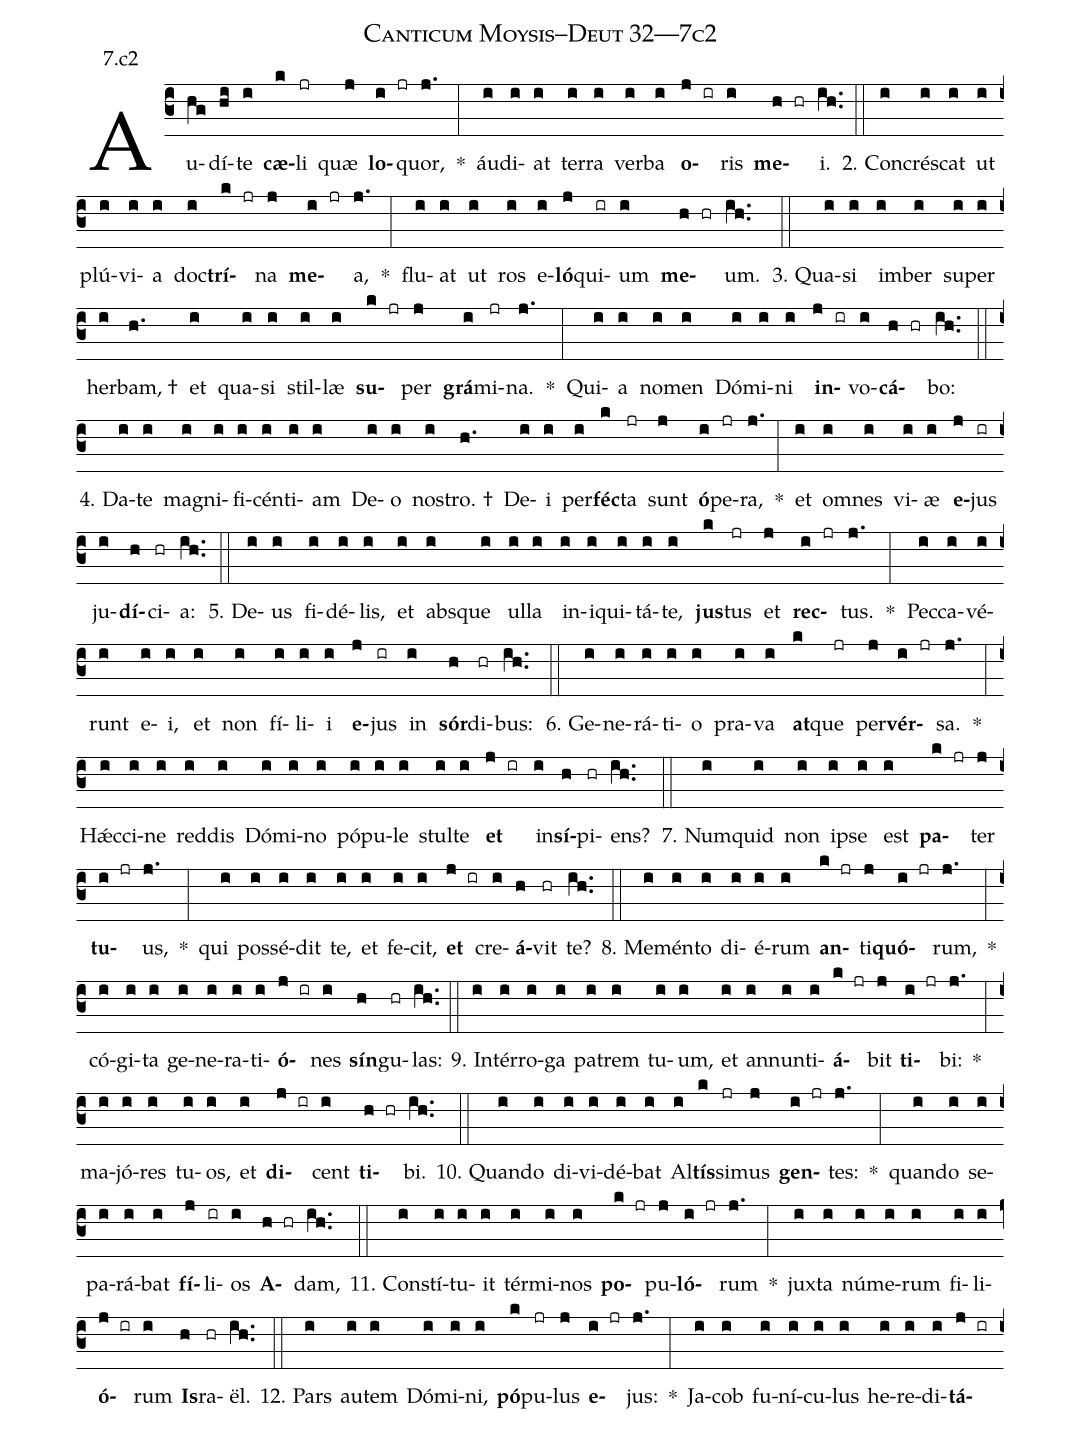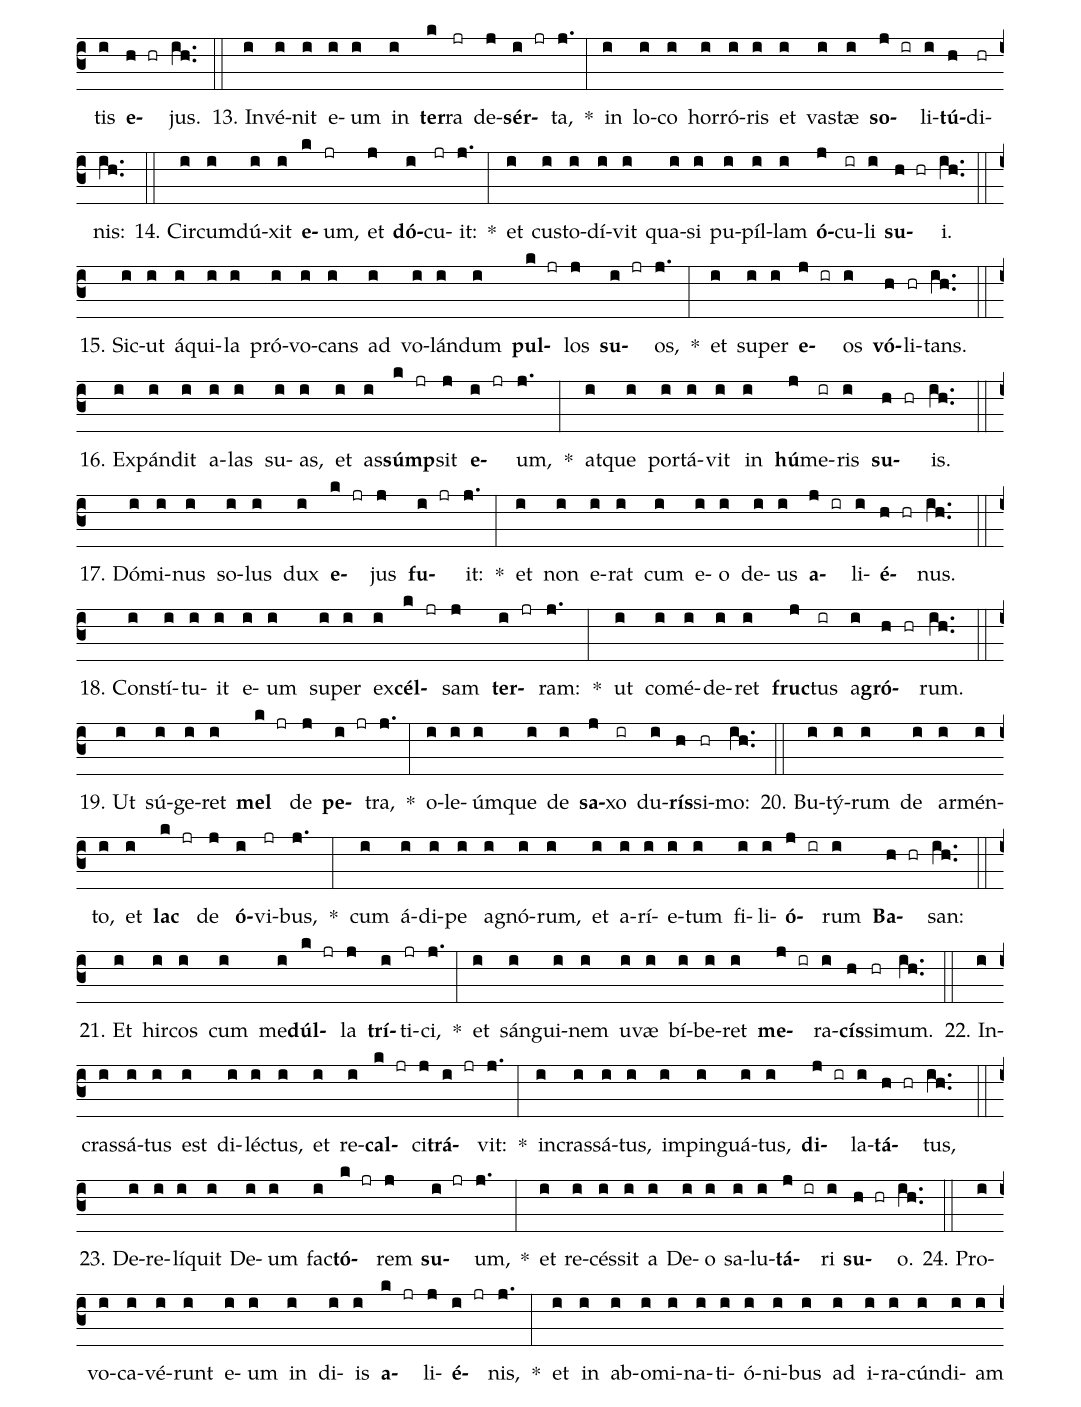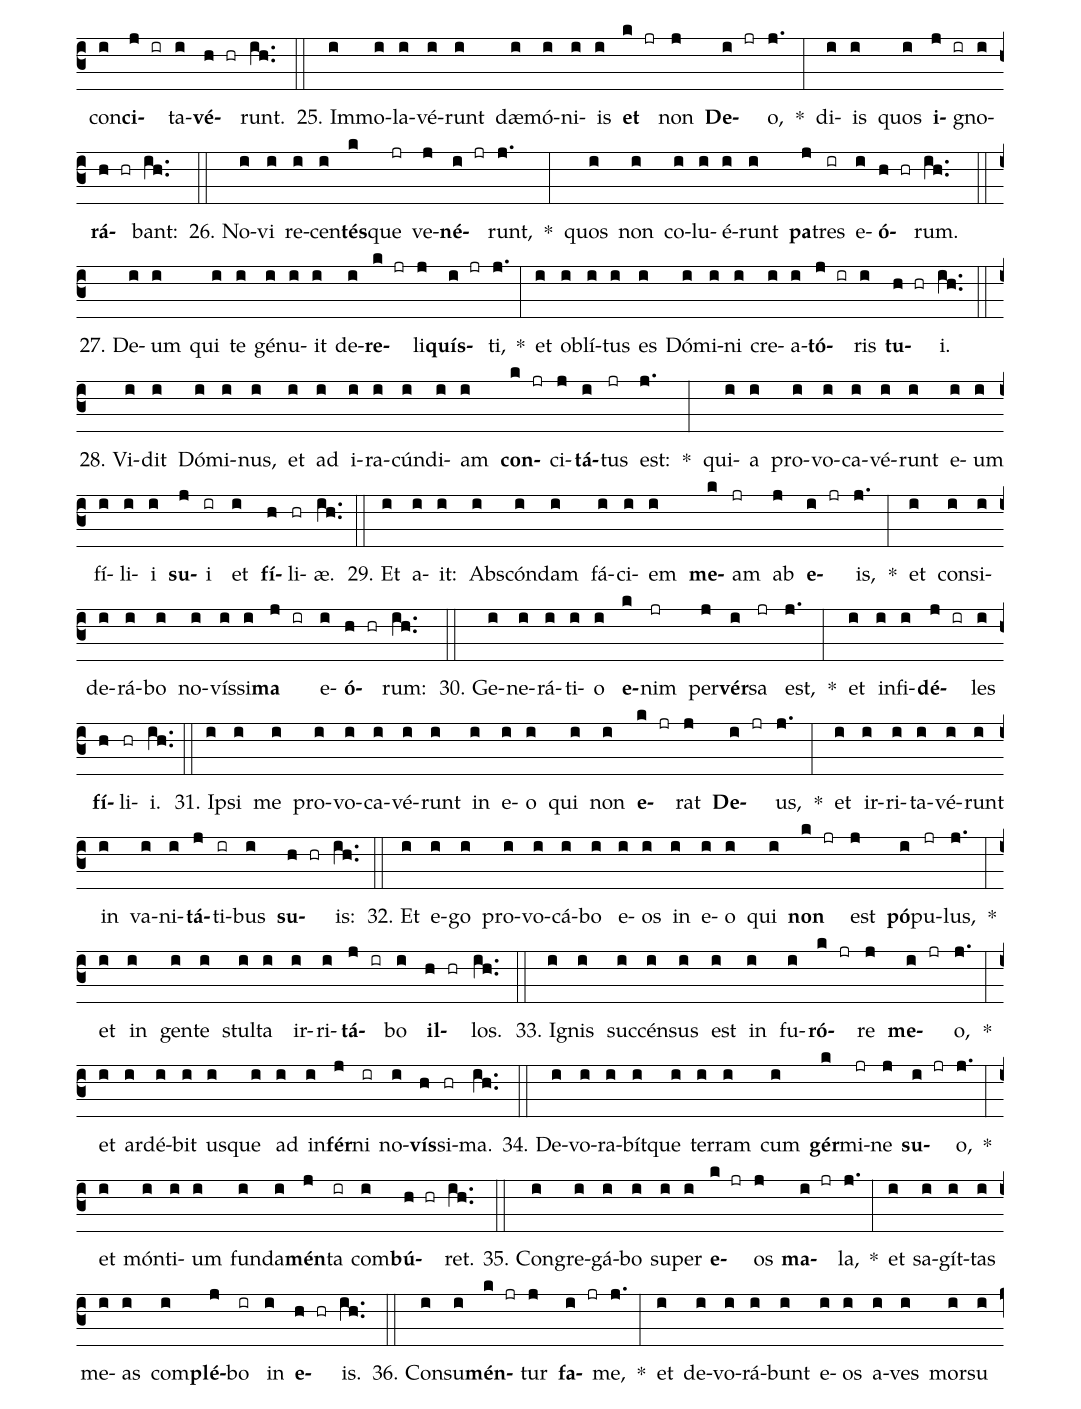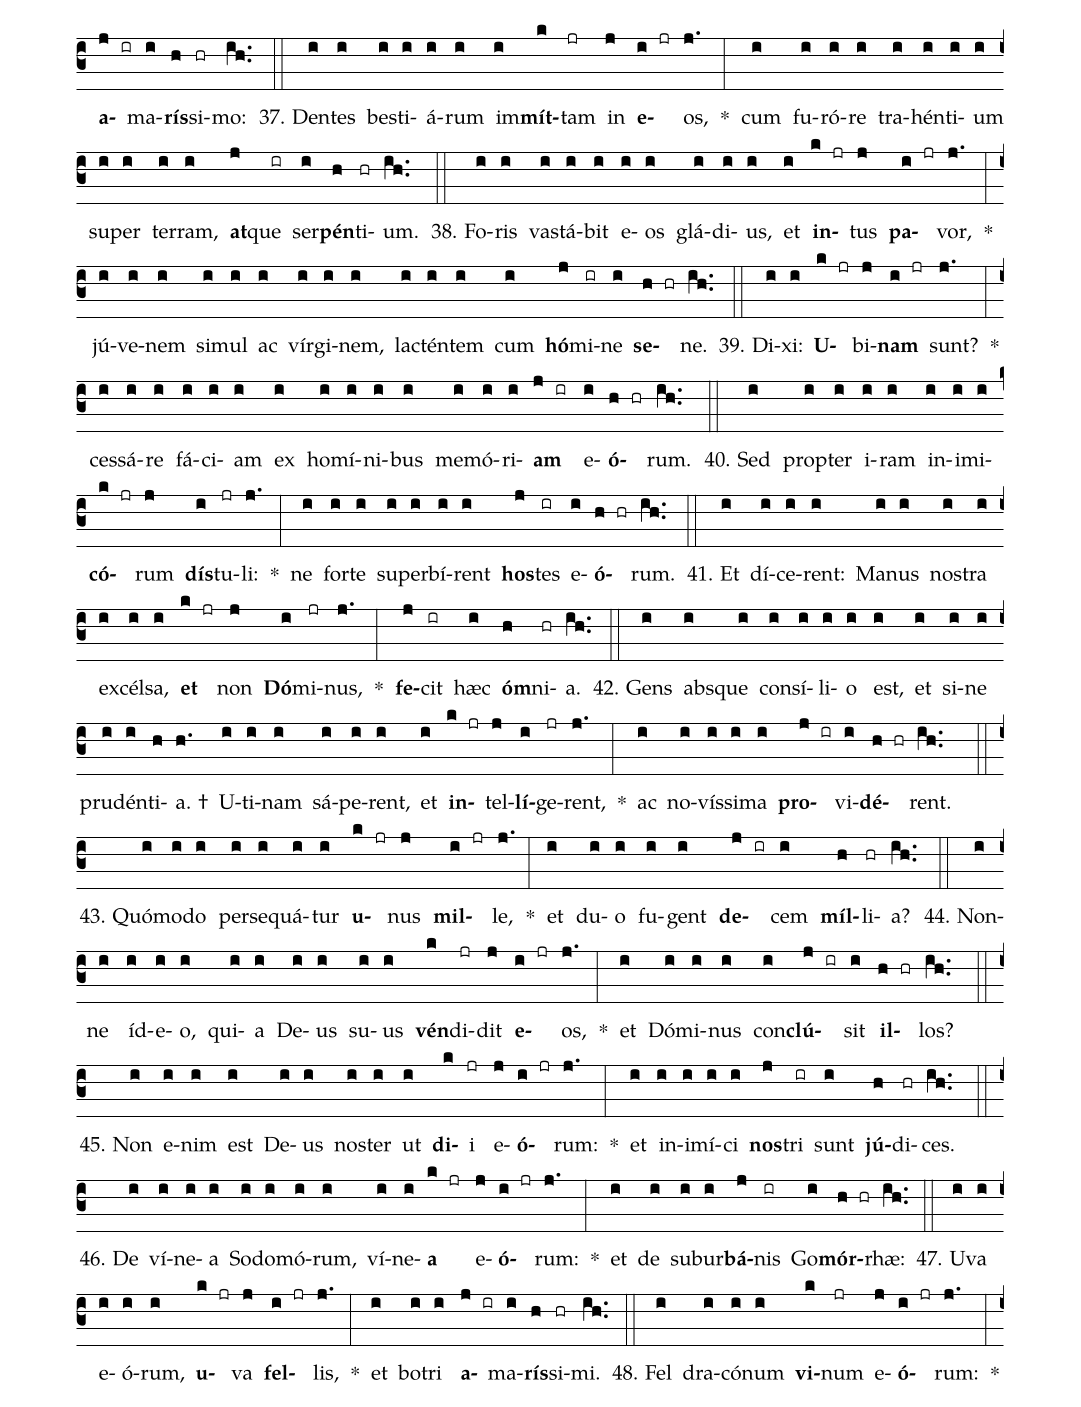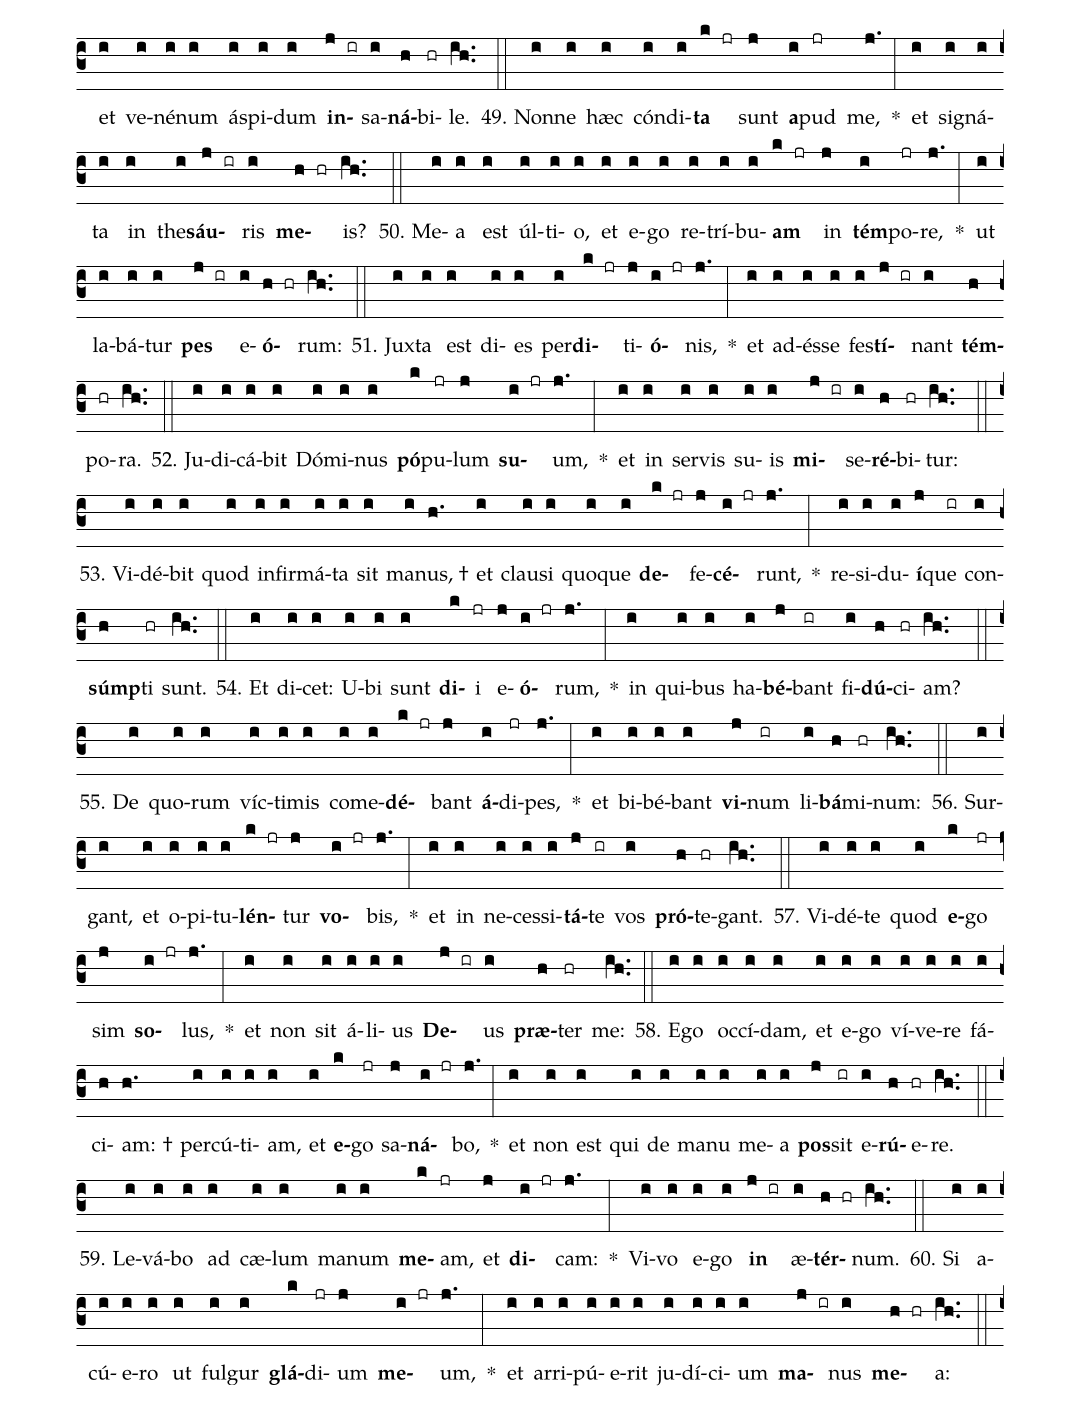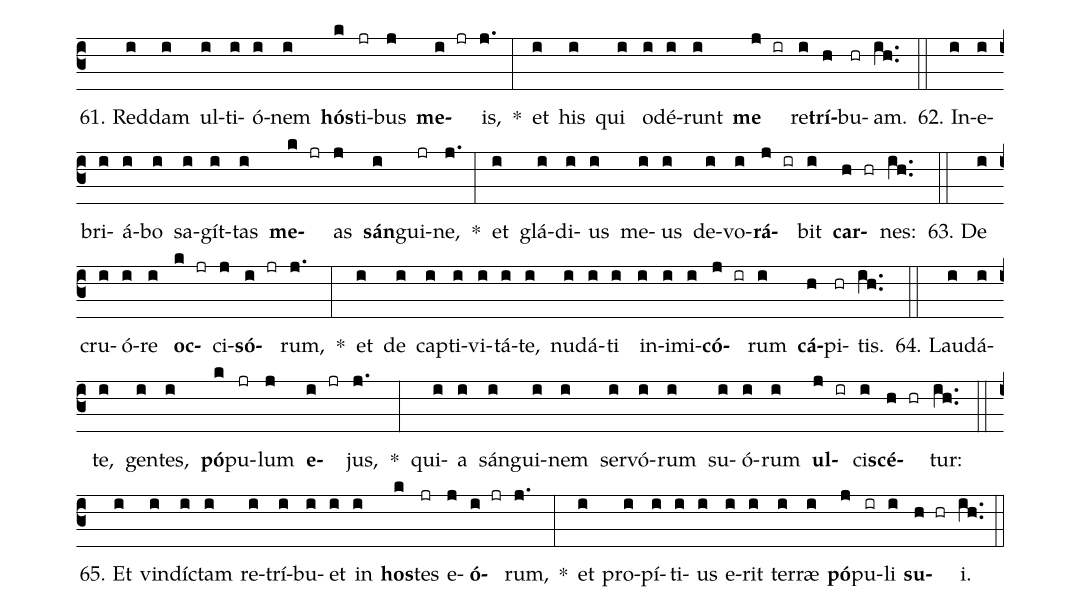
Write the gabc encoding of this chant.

name: Canticum Moysis--Deut 32---7c2;
annotation: 7.c2;
%%
(c3)Au(hg)dí(hi)te(i) <b>cæ</b>(k)li(jr) quæ(j) <b>lo</b>(i jr)quor,(j.) *(:) áu(i)di(i)at(i) ter(i)ra(i) ver(i)ba(i) <b>o</b>(j ir)ris(i) <b>me</b>(h hr)i.(ih..) (::)
2. Con(i)crés(i)cat(i) ut(i) plú(i)vi(i)a(i) doc(i)<b>trí</b>(k jr)na(j) <b>me</b>(i jr)a,(j.) *(:) flu(i)at(i) ut(i) ros(i) e(i)<b>ló</b>(j)qui(ir)um(i) <b>me</b>(h hr)um.(ih..) (::)
3. Qua(i)si(i) im(i)ber(i) su(i)per(i) her(i)bam, †(h.) et(i) qua(i)si(i) stil(i)læ(i) <b>su</b>(k jr)per(j) <b>grá</b>(i)mi(jr)na.(j.) *(:) Qui(i)a(i) no(i)men(i) Dó(i)mi(i)ni(i) <b>in</b>(j ir)vo(i)<b>cá</b>(h hr)bo:(ih..) (::)
4. Da(i)te(i) ma(i)gni(i)fi(i)cén(i)ti(i)am(i) De(i)o(i) nos(i)tro. †(h.) De(i)i(i) per(i)<b>féc</b>(k)ta(jr) sunt(j) <b>ó</b>(i)pe(jr)ra,(j.) *(:) et(i) om(i)nes(i) vi(i)æ(i) <b>e</b>(j)jus(ir) ju(i)<b>dí</b>(h)ci(hr)a:(ih..) (::)
5. De(i)us(i) fi(i)dé(i)lis,(i) et(i) abs(i)que(i) ul(i)la(i) in(i)i(i)qui(i)tá(i)te,(i) <b>jus</b>(k)tus(jr) et(j) <b>rec</b>(i jr)tus.(j.) *(:) Pec(i)ca(i)vé(i)runt(i) e(i)i,(i) et(i) non(i) fí(i)li(i)i(i) <b>e</b>(j)jus(ir) in(i) <b>sór</b>(h)di(hr)bus:(ih..) (::)
6. Ge(i)ne(i)rá(i)ti(i)o(i) pra(i)va(i) <b>at</b>(k)que(jr) per(j)<b>vér</b>(i jr)sa.(j.) *(:) Hǽc(i)ci(i)ne(i) red(i)dis(i) Dó(i)mi(i)no(i) pó(i)pu(i)le(i) stul(i)te(i) <b>et</b>(j ir) in(i)<b>sí</b>(h)pi(hr)ens?(ih..) (::)
7. Num(i)quid(i) non(i) ip(i)se(i) est(i) <b>pa</b>(k jr)ter(j) <b>tu</b>(i jr)us,(j.) *(:) qui(i) pos(i)sé(i)dit(i) te,(i) et(i) fe(i)cit,(i) <b>et</b>(j ir) cre(i)<b>á</b>(h)vit(hr) te?(ih..) (::)
8. Me(i)mén(i)to(i) di(i)é(i)rum(i) <b>an</b>(k jr)ti(j)<b>quó</b>(i jr)rum,(j.) *(:) có(i)gi(i)ta(i) ge(i)ne(i)ra(i)ti(i)<b>ó</b>(j ir)nes(i) <b>sín</b>(h)gu(hr)las:(ih..) (::)
9. In(i)tér(i)ro(i)ga(i) pa(i)trem(i) tu(i)um,(i) et(i) an(i)nun(i)ti(i)<b>á</b>(k jr)bit(j) <b>ti</b>(i jr)bi:(j.) *(:) ma(i)jó(i)res(i) tu(i)os,(i) et(i) <b>di</b>(j ir)cent(i) <b>ti</b>(h hr)bi.(ih..) (::)
10. Quan(i)do(i) di(i)vi(i)dé(i)bat(i) Al(i)<b>tís</b>(k)si(jr)mus(j) <b>gen</b>(i jr)tes:(j.) *(:) quan(i)do(i) se(i)pa(i)rá(i)bat(i) <b>fí</b>(j)li(ir)os(i) <b>A</b>(h hr)dam,(ih..) (::)
11. Con(i)stí(i)tu(i)it(i) tér(i)mi(i)nos(i) <b>po</b>(k jr)pu(j)<b>ló</b>(i jr)rum(j.) *(:) jux(i)ta(i) nú(i)me(i)rum(i) fi(i)li(i)<b>ó</b>(j ir)rum(i) <b>Is</b>(h)ra(hr)ël.(ih..) (::)
12. Pars(i) au(i)tem(i) Dó(i)mi(i)ni,(i) <b>pó</b>(k)pu(jr)lus(j) <b>e</b>(i jr)jus:(j.) *(:) Ja(i)cob(i) fu(i)ní(i)cu(i)lus(i) he(i)re(i)di(i)<b>tá</b>(j ir)tis(i) <b>e</b>(h hr)jus.(ih..) (::)
13. In(i)vé(i)nit(i) e(i)um(i) in(i) <b>ter</b>(k)ra(jr) de(j)<b>sér</b>(i jr)ta,(j.) *(:) in(i) lo(i)co(i) hor(i)ró(i)ris(i) et(i) vas(i)tæ(i) <b>so</b>(j ir)li(i)<b>tú</b>(h)di(hr)nis:(ih..) (::)
14. Cir(i)cum(i)dú(i)xit(i) <b>e</b>(k)um,(jr) et(j) <b>dó</b>(i)cu(jr)it:(j.) *(:) et(i) cus(i)to(i)dí(i)vit(i) qua(i)si(i) pu(i)píl(i)lam(i) <b>ó</b>(j)cu(ir)li(i) <b>su</b>(h hr)i.(ih..) (::)
15. Sic(i)ut(i) á(i)qui(i)la(i) pró(i)vo(i)cans(i) ad(i) vo(i)lán(i)dum(i) <b>pul</b>(k jr)los(j) <b>su</b>(i jr)os,(j.) *(:) et(i) su(i)per(i) <b>e</b>(j ir)os(i) <b>vó</b>(h)li(hr)tans.(ih..) (::)
16. Ex(i)pán(i)dit(i) a(i)las(i) su(i)as,(i) et(i) as(i)<b>súmp</b>(k jr)sit(j) <b>e</b>(i jr)um,(j.) *(:) at(i)que(i) por(i)tá(i)vit(i) in(i) <b>hú</b>(j)me(ir)ris(i) <b>su</b>(h hr)is.(ih..) (::)
17. Dó(i)mi(i)nus(i) so(i)lus(i) dux(i) <b>e</b>(k jr)jus(j) <b>fu</b>(i jr)it:(j.) *(:) et(i) non(i) e(i)rat(i) cum(i) e(i)o(i) de(i)us(i) <b>a</b>(j ir)li(i)<b>é</b>(h hr)nus.(ih..) (::)
18. Con(i)stí(i)tu(i)it(i) e(i)um(i) su(i)per(i) ex(i)<b>cél</b>(k jr)sam(j) <b>ter</b>(i jr)ram:(j.) *(:) ut(i) com(i)é(i)de(i)ret(i) <b>fruc</b>(j)tus(ir) a(i)<b>gró</b>(h hr)rum.(ih..) (::)
19. Ut(i) sú(i)ge(i)ret(i) <b>mel</b>(k jr) de(j) <b>pe</b>(i jr)tra,(j.) *(:) o(i)le(i)úm(i)que(i) de(i) <b>sa</b>(j)xo(ir) du(i)<b>rís</b>(h)si(hr)mo:(ih..) (::)
20. Bu(i)tý(i)rum(i) de(i) ar(i)mén(i)to,(i) et(i) <b>lac</b>(k jr) de(j) <b>ó</b>(i)vi(jr)bus,(j.) *(:) cum(i) á(i)di(i)pe(i) a(i)gnó(i)rum,(i) et(i) a(i)rí(i)e(i)tum(i) fi(i)li(i)<b>ó</b>(j ir)rum(i) <b>Ba</b>(h hr)san:(ih..) (::)
21. Et(i) hir(i)cos(i) cum(i) me(i)<b>dúl</b>(k jr)la(j) <b>trí</b>(i)ti(jr)ci,(j.) *(:) et(i) sán(i)gui(i)nem(i) u(i)væ(i) bí(i)be(i)ret(i) <b>me</b>(j ir)ra(i)<b>cís</b>(h)si(hr)mum.(ih..) (::)
22. In(i)cras(i)sá(i)tus(i) est(i) di(i)léc(i)tus,(i) et(i) re(i)<b>cal</b>(k jr)ci(j)<b>trá</b>(i jr)vit:(j.) *(:) in(i)cras(i)sá(i)tus,(i) im(i)pin(i)guá(i)tus,(i) <b>di</b>(j ir)la(i)<b>tá</b>(h hr)tus,(ih..) (::)
23. De(i)re(i)lí(i)quit(i) De(i)um(i) fac(i)<b>tó</b>(k jr)rem(j) <b>su</b>(i jr)um,(j.) *(:) et(i) re(i)cés(i)sit(i) a(i) De(i)o(i) sa(i)lu(i)<b>tá</b>(j ir)ri(i) <b>su</b>(h hr)o.(ih..) (::)
24. Pro(i)vo(i)ca(i)vé(i)runt(i) e(i)um(i) in(i) di(i)is(i) <b>a</b>(k jr)li(j)<b>é</b>(i jr)nis,(j.) *(:) et(i) in(i) ab(i)o(i)mi(i)na(i)ti(i)ó(i)ni(i)bus(i) ad(i) i(i)ra(i)cún(i)di(i)am(i) con(i)<b>ci</b>(j ir)ta(i)<b>vé</b>(h hr)runt.(ih..) (::)
25. Im(i)mo(i)la(i)vé(i)runt(i) dæ(i)mó(i)ni(i)is(i) <b>et</b>(k jr) non(j) <b>De</b>(i jr)o,(j.) *(:) di(i)is(i) quos(i) <b>i</b>(j ir)gno(i)<b>rá</b>(h hr)bant:(ih..) (::)
26. No(i)vi(i) re(i)cen(i)<b>tés</b>(k)que(jr) ve(j)<b>né</b>(i jr)runt,(j.) *(:) quos(i) non(i) co(i)lu(i)é(i)runt(i) <b>pa</b>(j)tres(ir) e(i)<b>ó</b>(h hr)rum.(ih..) (::)
27. De(i)um(i) qui(i) te(i) gé(i)nu(i)it(i) de(i)<b>re</b>(k jr)li(j)<b>quís</b>(i jr)ti,(j.) *(:) et(i) ob(i)lí(i)tus(i) es(i) Dó(i)mi(i)ni(i) cre(i)a(i)<b>tó</b>(j ir)ris(i) <b>tu</b>(h hr)i.(ih..) (::)
28. Vi(i)dit(i) Dó(i)mi(i)nus,(i) et(i) ad(i) i(i)ra(i)cún(i)di(i)am(i) <b>con</b>(k jr)ci(j)<b>tá</b>(i)tus(jr) est:(j.) *(:) qui(i)a(i) pro(i)vo(i)ca(i)vé(i)runt(i) e(i)um(i) fí(i)li(i)i(i) <b>su</b>(j)i(ir) et(i) <b>fí</b>(h)li(hr)æ.(ih..) (::)
29. Et(i) a(i)it:(i) Abs(i)cón(i)dam(i) fá(i)ci(i)em(i) <b>me</b>(k)am(jr) ab(j) <b>e</b>(i jr)is,(j.) *(:) et(i) con(i)si(i)de(i)rá(i)bo(i) no(i)vís(i)si(i)<b>ma</b>(j ir) e(i)<b>ó</b>(h hr)rum:(ih..) (::)
30. Ge(i)ne(i)rá(i)ti(i)o(i) <b>e</b>(k)nim(jr) per(j)<b>vér</b>(i)sa(jr) est,(j.) *(:) et(i) in(i)fi(i)<b>dé</b>(j ir)les(i) <b>fí</b>(h)li(hr)i.(ih..) (::)
31. Ip(i)si(i) me(i) pro(i)vo(i)ca(i)vé(i)runt(i) in(i) e(i)o(i) qui(i) non(i) <b>e</b>(k jr)rat(j) <b>De</b>(i jr)us,(j.) *(:) et(i) ir(i)ri(i)ta(i)vé(i)runt(i) in(i) va(i)ni(i)<b>tá</b>(j)ti(ir)bus(i) <b>su</b>(h hr)is:(ih..) (::)
32. Et(i) e(i)go(i) pro(i)vo(i)cá(i)bo(i) e(i)os(i) in(i) e(i)o(i) qui(i) <b>non</b>(k jr) est(j) <b>pó</b>(i)pu(jr)lus,(j.) *(:) et(i) in(i) gen(i)te(i) stul(i)ta(i) ir(i)ri(i)<b>tá</b>(j ir)bo(i) <b>il</b>(h hr)los.(ih..) (::)
33. I(i)gnis(i) suc(i)cén(i)sus(i) est(i) in(i) fu(i)<b>ró</b>(k jr)re(j) <b>me</b>(i jr)o,(j.) *(:) et(i) ar(i)dé(i)bit(i) us(i)que(i) ad(i) in(i)<b>fér</b>(j)ni(ir) no(i)<b>vís</b>(h)si(hr)ma.(ih..) (::)
34. De(i)vo(i)ra(i)bít(i)que(i) ter(i)ram(i) cum(i) <b>gér</b>(k)mi(jr)ne(j) <b>su</b>(i jr)o,(j.) *(:) et(i) món(i)ti(i)um(i) fun(i)da(i)<b>mén</b>(j)ta(ir) com(i)<b>bú</b>(h hr)ret.(ih..) (::)
35. Con(i)gre(i)gá(i)bo(i) su(i)per(i) <b>e</b>(k jr)os(j) <b>ma</b>(i jr)la,(j.) *(:) et(i) sa(i)gít(i)tas(i) me(i)as(i) com(i)<b>plé</b>(j)bo(ir) in(i) <b>e</b>(h hr)is.(ih..) (::)
36. Con(i)su(i)<b>mén</b>(k jr)tur(j) <b>fa</b>(i jr)me,(j.) *(:) et(i) de(i)vo(i)rá(i)bunt(i) e(i)os(i) a(i)ves(i) mor(i)su(i) <b>a</b>(j ir)ma(i)<b>rís</b>(h)si(hr)mo:(ih..) (::)
37. Den(i)tes(i) bes(i)ti(i)á(i)rum(i) im(i)<b>mít</b>(k)tam(jr) in(j) <b>e</b>(i jr)os,(j.) *(:) cum(i) fu(i)ró(i)re(i) tra(i)hén(i)ti(i)um(i) su(i)per(i) ter(i)ram,(i) <b>at</b>(j)que(ir) ser(i)<b>pén</b>(h)ti(hr)um.(ih..) (::)
38. Fo(i)ris(i) vas(i)tá(i)bit(i) e(i)os(i) glá(i)di(i)us,(i) et(i) <b>in</b>(k jr)tus(j) <b>pa</b>(i jr)vor,(j.) *(:) jú(i)ve(i)nem(i) si(i)mul(i) ac(i) vír(i)gi(i)nem,(i) lac(i)tén(i)tem(i) cum(i) <b>hó</b>(j)mi(ir)ne(i) <b>se</b>(h hr)ne.(ih..) (::)
39. Di(i)xi:(i) <b>U</b>(k jr)bi(j)<b>nam</b>(i jr) sunt?(j.) *(:) ces(i)sá(i)re(i) fá(i)ci(i)am(i) ex(i) ho(i)mí(i)ni(i)bus(i) me(i)mó(i)ri(i)<b>am</b>(j ir) e(i)<b>ó</b>(h hr)rum.(ih..) (::)
40. Sed(i) prop(i)ter(i) i(i)ram(i) in(i)i(i)mi(i)<b>có</b>(k jr)rum(j) <b>dís</b>(i)tu(jr)li:(j.) *(:) ne(i) for(i)te(i) su(i)per(i)bí(i)rent(i) <b>hos</b>(j)tes(ir) e(i)<b>ó</b>(h hr)rum.(ih..) (::)
41. Et(i) dí(i)ce(i)rent:(i) Ma(i)nus(i) nos(i)tra(i) ex(i)cél(i)sa,(i) <b>et</b>(k jr) non(j) <b>Dó</b>(i)mi(jr)nus,(j.) *(:) <b>fe</b>(j)cit(ir) hæc(i) <b>óm</b>(h)ni(hr)a.(ih..) (::)
42. Gens(i) abs(i)que(i) con(i)sí(i)li(i)o(i) est,(i) et(i) si(i)ne(i) pru(i)dén(i)ti(h)a. †(h.) U(i)ti(i)nam(i) sá(i)pe(i)rent,(i) et(i) <b>in</b>(k jr)tel(j)<b>lí</b>(i)ge(jr)rent,(j.) *(:) ac(i) no(i)vís(i)si(i)ma(i) <b>pro</b>(j ir)vi(i)<b>dé</b>(h hr)rent.(ih..) (::)
43. Quó(i)mo(i)do(i) per(i)se(i)quá(i)tur(i) <b>u</b>(k jr)nus(j) <b>mil</b>(i jr)le,(j.) *(:) et(i) du(i)o(i) fu(i)gent(i) <b>de</b>(j ir)cem(i) <b>míl</b>(h)li(hr)a?(ih..) (::)
44. Non(i)ne(i) íd(i)e(i)o,(i) qui(i)a(i) De(i)us(i) su(i)us(i) <b>vén</b>(k)di(jr)dit(j) <b>e</b>(i jr)os,(j.) *(:) et(i) Dó(i)mi(i)nus(i) con(i)<b>clú</b>(j ir)sit(i) <b>il</b>(h hr)los?(ih..) (::)
45. Non(i) e(i)nim(i) est(i) De(i)us(i) nos(i)ter(i) ut(i) <b>di</b>(k)i(jr) e(j)<b>ó</b>(i jr)rum:(j.) *(:) et(i) in(i)i(i)mí(i)ci(i) <b>nos</b>(j)tri(ir) sunt(i) <b>jú</b>(h)di(hr)ces.(ih..) (::)
46. De(i) ví(i)ne(i)a(i) So(i)do(i)mó(i)rum,(i) ví(i)ne(i)<b>a</b>(k jr) e(j)<b>ó</b>(i jr)rum:(j.) *(:) et(i) de(i) sub(i)ur(i)<b>bá</b>(j)nis(ir) Go(i)<b>mór</b>(h hr)rhæ:(ih..) (::)
47. U(i)va(i) e(i)ó(i)rum,(i) <b>u</b>(k jr)va(j) <b>fel</b>(i jr)lis,(j.) *(:) et(i) bo(i)tri(i) <b>a</b>(j ir)ma(i)<b>rís</b>(h)si(hr)mi.(ih..) (::)
48. Fel(i) dra(i)có(i)num(i) <b>vi</b>(k)num(jr) e(j)<b>ó</b>(i jr)rum:(j.) *(:) et(i) ve(i)né(i)num(i) ás(i)pi(i)dum(i) <b>in</b>(j ir)sa(i)<b>ná</b>(h)bi(hr)le.(ih..) (::)
49. Non(i)ne(i) hæc(i) cón(i)di(i)<b>ta</b>(k jr) sunt(j) <b>a</b>(i)pud(jr) me,(j.) *(:) et(i) si(i)gná(i)ta(i) in(i) the(i)<b>sáu</b>(j ir)ris(i) <b>me</b>(h hr)is?(ih..) (::)
50. Me(i)a(i) est(i) úl(i)ti(i)o,(i) et(i) e(i)go(i) re(i)trí(i)bu(i)<b>am</b>(k jr) in(j) <b>tém</b>(i)po(jr)re,(j.) *(:) ut(i) la(i)bá(i)tur(i) <b>pes</b>(j ir) e(i)<b>ó</b>(h hr)rum:(ih..) (::)
51. Jux(i)ta(i) est(i) di(i)es(i) per(i)<b>di</b>(k jr)ti(j)<b>ó</b>(i jr)nis,(j.) *(:) et(i) ad(i)és(i)se(i) fes(i)<b>tí</b>(j ir)nant(i) <b>tém</b>(h)po(hr)ra.(ih..) (::)
52. Ju(i)di(i)cá(i)bit(i) Dó(i)mi(i)nus(i) <b>pó</b>(k)pu(jr)lum(j) <b>su</b>(i jr)um,(j.) *(:) et(i) in(i) ser(i)vis(i) su(i)is(i) <b>mi</b>(j ir)se(i)<b>ré</b>(h)bi(hr)tur:(ih..) (::)
53. Vi(i)dé(i)bit(i) quod(i) in(i)fir(i)má(i)ta(i) sit(i) ma(i)nus, †(h.) et(i) clau(i)si(i) quo(i)que(i) <b>de</b>(k jr)fe(j)<b>cé</b>(i jr)runt,(j.) *(:) re(i)si(i)du(i)<b>í</b>(j)que(ir) con(i)<b>súmp</b>(h)ti(hr) sunt.(ih..) (::)
54. Et(i) di(i)cet:(i) U(i)bi(i) sunt(i) <b>di</b>(k)i(jr) e(j)<b>ó</b>(i jr)rum,(j.) *(:) in(i) qui(i)bus(i) ha(i)<b>bé</b>(j)bant(ir) fi(i)<b>dú</b>(h)ci(hr)am?(ih..) (::)
55. De(i) quo(i)rum(i) víc(i)ti(i)mis(i) com(i)e(i)<b>dé</b>(k jr)bant(j) <b>á</b>(i)di(jr)pes,(j.) *(:) et(i) bi(i)bé(i)bant(i) <b>vi</b>(j)num(ir) li(i)<b>bá</b>(h)mi(hr)num:(ih..) (::)
56. Sur(i)gant,(i) et(i) o(i)pi(i)tu(i)<b>lén</b>(k jr)tur(j) <b>vo</b>(i jr)bis,(j.) *(:) et(i) in(i) ne(i)ces(i)si(i)<b>tá</b>(j)te(ir) vos(i) <b>pró</b>(h)te(hr)gant.(ih..) (::)
57. Vi(i)dé(i)te(i) quod(i) <b>e</b>(k)go(jr) sim(j) <b>so</b>(i jr)lus,(j.) *(:) et(i) non(i) sit(i) á(i)li(i)us(i) <b>De</b>(j ir)us(i) <b>præ</b>(h)ter(hr) me:(ih..) (::)
58. E(i)go(i) oc(i)cí(i)dam,(i) et(i) e(i)go(i) ví(i)ve(i)re(i) fá(i)ci(h)am: †(h.) per(i)cú(i)ti(i)am,(i) et(i) <b>e</b>(k)go(jr) sa(j)<b>ná</b>(i jr)bo,(j.) *(:) et(i) non(i) est(i) qui(i) de(i) ma(i)nu(i) me(i)a(i) <b>pos</b>(j)sit(ir) e(i)<b>rú</b>(h)e(hr)re.(ih..) (::)
59. Le(i)vá(i)bo(i) ad(i) cæ(i)lum(i) ma(i)num(i) <b>me</b>(k)am,(jr) et(j) <b>di</b>(i jr)cam:(j.) *(:) Vi(i)vo(i) e(i)go(i) <b>in</b>(j ir) æ(i)<b>tér</b>(h hr)num.(ih..) (::)
60. Si(i) a(i)cú(i)e(i)ro(i) ut(i) ful(i)gur(i) <b>glá</b>(k)di(jr)um(j) <b>me</b>(i jr)um,(j.) *(:) et(i) ar(i)ri(i)pú(i)e(i)rit(i) ju(i)dí(i)ci(i)um(i) <b>ma</b>(j ir)nus(i) <b>me</b>(h hr)a:(ih..) (::)
61. Red(i)dam(i) ul(i)ti(i)ó(i)nem(i) <b>hós</b>(k)ti(jr)bus(j) <b>me</b>(i jr)is,(j.) *(:) et(i) his(i) qui(i) o(i)dé(i)runt(i) <b>me</b>(j ir) re(i)<b>trí</b>(h)bu(hr)am.(ih..) (::)
62. In(i)e(i)bri(i)á(i)bo(i) sa(i)gít(i)tas(i) <b>me</b>(k jr)as(j) <b>sán</b>(i)gui(jr)ne,(j.) *(:) et(i) glá(i)di(i)us(i) me(i)us(i) de(i)vo(i)<b>rá</b>(j ir)bit(i) <b>car</b>(h hr)nes:(ih..) (::)
63. De(i) cru(i)ó(i)re(i) <b>oc</b>(k jr)ci(j)<b>só</b>(i jr)rum,(j.) *(:) et(i) de(i) cap(i)ti(i)vi(i)tá(i)te,(i) nu(i)dá(i)ti(i) in(i)i(i)mi(i)<b>có</b>(j ir)rum(i) <b>cá</b>(h)pi(hr)tis.(ih..) (::)
64. Lau(i)dá(i)te,(i) gen(i)tes,(i) <b>pó</b>(k)pu(jr)lum(j) <b>e</b>(i jr)jus,(j.) *(:) qui(i)a(i) sán(i)gui(i)nem(i) ser(i)vó(i)rum(i) su(i)ó(i)rum(i) <b>ul</b>(j ir)ci(i)<b>scé</b>(h hr)tur:(ih..) (::)
65. Et(i) vin(i)díc(i)tam(i) re(i)trí(i)bu(i)et(i) in(i) <b>hos</b>(k)tes(jr) e(j)<b>ó</b>(i jr)rum,(j.) *(:) et(i) pro(i)pí(i)ti(i)us(i) e(i)rit(i) ter(i)ræ(i) <b>pó</b>(j)pu(ir)li(i) <b>su</b>(h hr)i.(ih..) (::)
